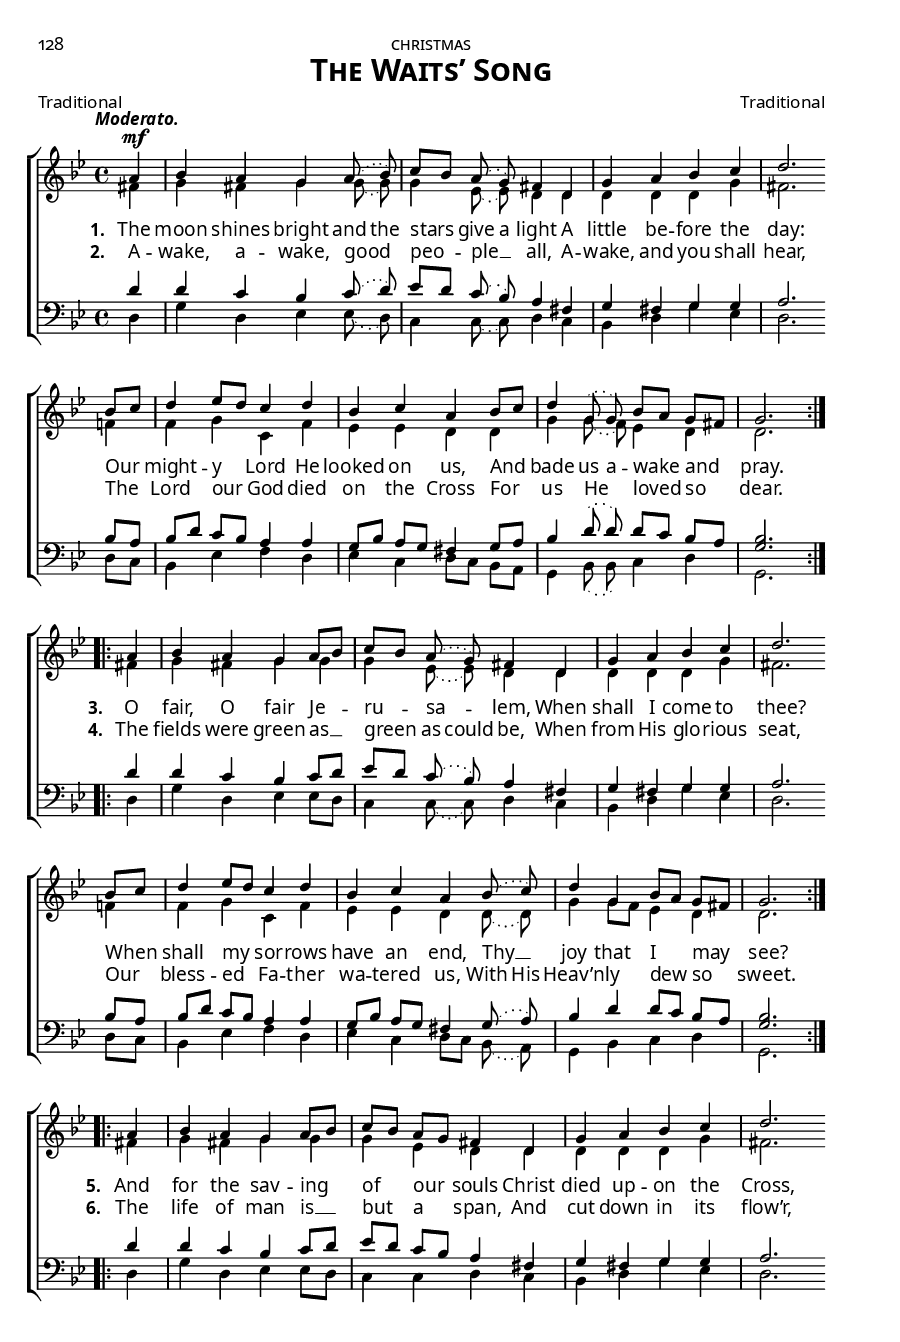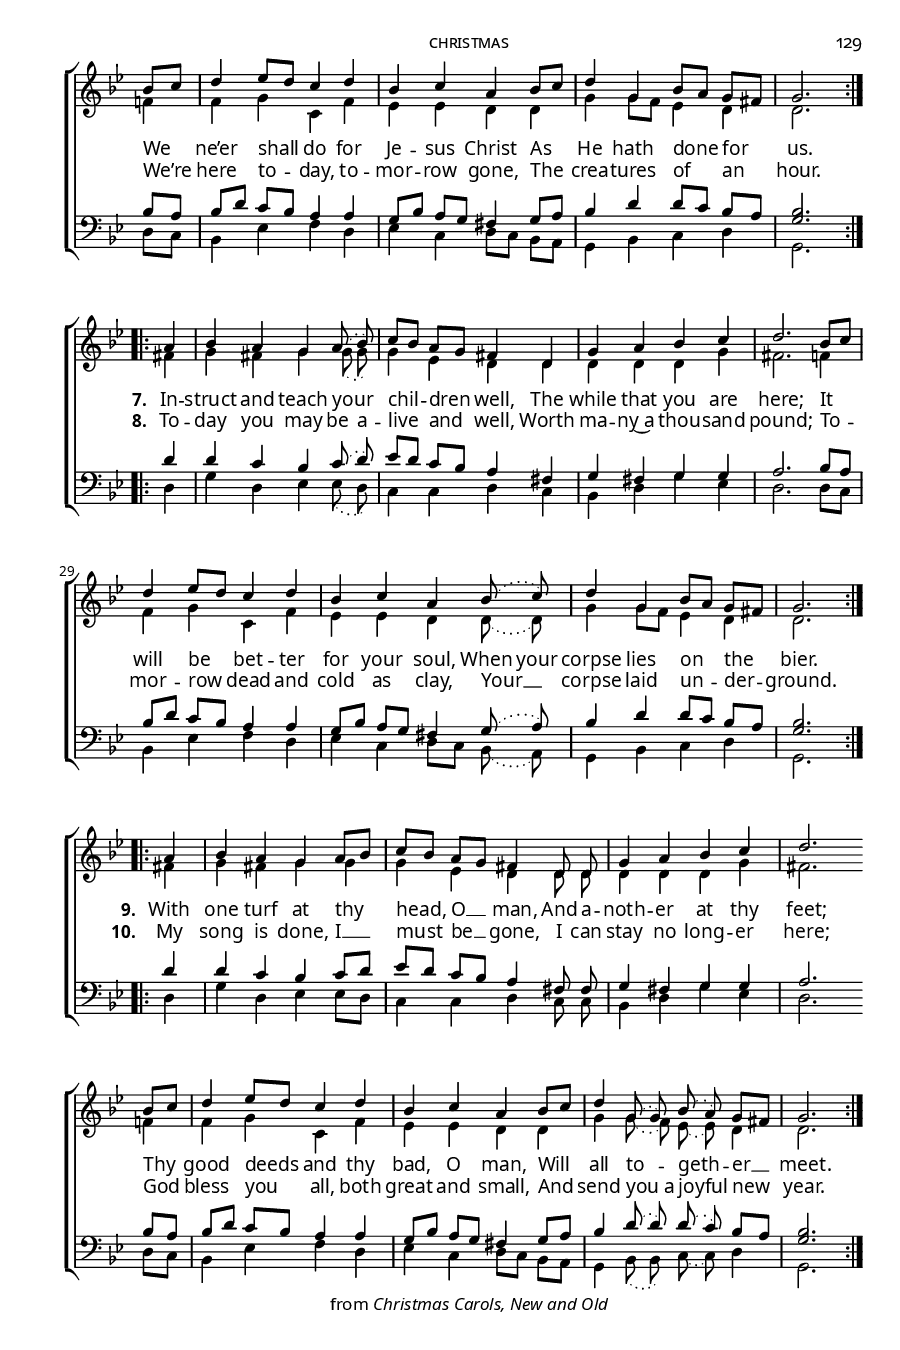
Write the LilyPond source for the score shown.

\version "2.14.2"
\include "util.ly"
\header {
  title = \markup{\override #'(font-name . "Garamond Premier Pro Semibold"){ \abs-fontsize #15 \smallCapsOldStyle"The Waits’ Song"}}
  poet = \markup\oldStyleNum"Traditional"
  composer = \markup\oldStyleNum"Traditional"
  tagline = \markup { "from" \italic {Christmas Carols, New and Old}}
}
\paper {
  %print-all-headers = ##f
  paper-height = 9\in
  paper-width = 6\in
  indent = 0\in
  %system-system-spacing = #'((basic-distance . 10) (padding . 0))
  system-system-spacing =
    #'((basic-distance . 0)
       (minimum-distance . 0)
       (padding . -5)
       (stretchability . 100))
  ragged-last-bottom = ##f
  ragged-bottom = ##f
  two-sided = ##t
  inner-margin = 0.5\in
  outer-margin = 0.25\in
  top-margin = 0.25\in
  bottom-margin = 0.25\in
  first-page-number = #128
  print-first-page-number = ##t
  headerLine = \markup{\override #'(font-name . "Garamond Premier Pro") \smallCapsOldStyle"christmas"}
  oddHeaderMarkup = \markup\fill-line{
     \override #'(font-name . "Garamond Premier Pro")\abs-fontsize #8.5
     \combine 
        \fill-line{"" \if \should-print-page-number
        \oldStylePageNum""
        }
        \fill-line{\headerLine}
  }
  evenHeaderMarkup = \markup {
     \override #'(font-name . "Garamond Premier Pro")\abs-fontsize #8.5
     \combine
        \if \should-print-page-number
        \oldStylePageNum""
        \fill-line{\headerLine}
  }
}
#(set-global-staff-size 15) \paper{ #(define fonts (make-pango-font-tree "GoudyOlSt BT" "Garamond Premier Pro" "Garamond Premier Pro" (/ 15 20))) }
global = {
  \key bes \major
  \time 4/4
  \autoBeamOff
  \override DynamicLineSpanner #'staff-padding = #0.0
  \override DynamicLineSpanner #'Y-extent = #'(-1 . 1)
  \slurDotted
}

sopMusic = \relative c'' {
  \repeat volta 2 {
    \partial 4 a4^\mf |
    bes4 a g a8( bes) |
    c[ bes] a( g) fis4 d |
    
    g a bes c |
    d2. \bar"" bes8[ c] |
    d4 ees8[ d] c4 d |
    
    bes4 c a bes8[ c] |
    d4 g,8( g) bes[ a] g[ fis] |
    g2. \break
  }
  
  %sop2
  \repeat volta 2 {
    a4 |
    bes4 a g a8[ bes] |
    c[ bes] a( g) fis4 d |
    
    g a bes c |
    d2. \bar"" bes8[ c] |
    d4 ees8[ d] c4 d |
    
    bes4 c a bes8( c) |
    d4 g,4 bes8[ a] g[ fis] |
    g2. \break
  }
  
  %sop3
  \repeat volta 2 {
    a4 |
    bes4 a g a8[ bes] |
    c[ bes] a[ g] fis4 d |
    
    g a bes c |
    d2. \bar""\break bes8[ c] |
    d4 ees8[ d] c4 d |
    
    bes4 c a bes8[ c] |
    d4 g,4 bes8[ a] g[ fis] |
    g2. \break
  }
  
  %sop4
  \repeat volta 2 {
    a4 |
    bes4 a g a8( bes) |
    c[ bes] a[ g] fis4 d |
    
    g a bes c |
    d2. \bar"" bes8[ c] |
    d4 ees8[ d] c4 d |
    
    bes4 c a bes8( c) |
    d4 g,4 bes8[ a] g[ fis] |
    g2. \break
  }
  
  %sop5
  \repeat volta 2 {
    a4 |
    bes4 a g a8[ bes] |
    c[ bes] a[ g] fis4 d8 d |
    
    g4 a bes c |
    d2. \bar""\break bes8[ c] |
    d4 ees8[ d] c4 d |
    
    bes4 c a bes8[ c] |
    d4 g,8( g) bes( a) g[ fis] |
    g2. \break
  }
}
sopWords = \lyricmode {
  
}

altoMusic = \relative c' {
  %alto1
  \repeat volta 2 {
    fis4 |
    g fis g g8( g) |
    g4 ees8( ees) d4 d |
    
    d d d g |
    fis2. f4 |
    f g c, f |
    
    ees ees d d |
    g g8( f) ees4 d |
    d2.
  }
  
  %alto2
  \repeat volta 2 {
    fis4 |
    g fis g g |
    g ees8( ees) d4 d |
    
    d d d g |
    fis2. f4 |
    f g c, f |
    
    ees ees d d8( d) |
    g4 g8[ f] ees4 d |
    d2.
  }
  
  %alto3
  \repeat volta 2 {
    fis4 |
    g fis g g |
    g ees4 d4 d |
    
    d d d g |
    fis2. f4 |
    f g c, f |
    
    ees ees d d |
    g4 g8[ f] ees4 d |
    d2.
  }
  
  %alto4
  \repeat volta 2 {
    fis4 |
    g fis g g8( g) |
    g4 ees4 d4 d |
    
    d d d g |
    fis2. f4 |
    f g c, f |
    
    ees ees d d8( d) |
    g4 g8[ f] ees4 d |
    d2.
  }
  
  %alto5
  \repeat volta 2 {
    fis4 |
    g fis g g |
    g ees4 d4 d8 d |
    
    d4 d d g |
    fis2. f4 |
    f g c, f |
    
    ees ees d d |
    g g8( f) ees8( ees) d4 |
    d2.
  }
  
}
altoWords = \lyricmode {
  \dropLyricsV
  \set stanza = #"1. "
  \set ignoreMelismata = ##t
  The moon shines bright and the stars _ give a light
  \unset ignoreMelismata
  A little be -- fore the day:
  Our might -- y Lord He looked on us,
  And bade \set ignoreMelismata = ##t
  us a --
  \unset ignoreMelismata
  wake and pray.
  
  \set stanza = #"3. "
  O fair, O fair Je -- ru -- sa -- lem,
  When shall I come to thee?
  When shall my sor -- rows have an end,
  Thy __ joy that I may see?

  \set stanza = #"5. "
  And for the sav -- ing of our souls
  Christ died up -- on the Cross,
  We ne’er shall do for Je -- sus Christ
  As He hath done for us.

  \set stanza = #"7. "
  In -- struct and teach your chil -- dren well,
  The while that you are here;
  It will be bet -- ter for your soul,
  \set ignoreMelismata = ##t
  When your \unset ignoreMelismata corpse lies on the bier.

  \set stanza = #"9. "
  With one turf at thy head, O __ man,
  And a -- noth -- er at thy feet;
  Thy good deeds and thy bad, O man,
  Will all to -- geth -- er __ meet.
}
altoWordsII = \lyricmode {
  \dropLyricsV
%\markup\italic
  \set stanza = #"2. "
  A -- wake, a -- wake, good peo -- ple __ all,
  A -- wake, and you shall hear,
  The Lord our God died on the Cross
  For us He loved so dear.
  
  \set stanza = #"4. "
  The fields were green as __ green
  \set ignoreMelismata = ##t
  as could be,
  \unset ignoreMelismata
  When from His glo -- rious seat,
  Our bless -- ed Fa -- ther wa -- tered us,
  \set ignoreMelismata = ##t
  With His
  \unset ignoreMelismata
  Heav’n -- ly dew so sweet.

  \set stanza = #"6. "
  The life of man is __ but a span,
  And cut down in its flow’r,
  We’re here to -- day, to -- mor -- row gone,
  The crea -- tures of an hour.

  \set stanza = #"8. "
  To -- day you may
  \set ignoreMelismata = ##t
  be a --
  \unset ignoreMelismata
  live and well,
  Worth ma -- ny~a thou -- sand pound;
  To -- mor -- row dead and cold as clay,
  Your __ corpse laid un -- der -- ground.

  \set stanza = #"10. "
  My song is done, I __ must be __ gone,
  I can stay no long -- er here;
  God bless you all, both great and small,
  And send you_a joyful new year.
}
altoWordsIII = \lyricmode {
}
altoWordsIV = \lyricmode {

}
altoWordsV = \lyricmode {
  
}
altoWordsVI = \lyricmode {
}
altoWordsVII = \lyricmode {
}
altoWordsVIII = \lyricmode {
}
altoWordsIX = \lyricmode {
}
altoWordsX = \lyricmode {
}
tenorMusic = \relative c' {
  \tempo \markup\italic "Moderato."
  %tenor1
  \repeat volta 2 {
    d4 |
    d c bes c8( d) |
    ees[ d] c( bes) a4 fis |
    
    g fis g g |
    a2. bes8[ a] |
    bes[ d] c[ bes] a4 a |
    
    g8[ bes] a[ g] fis4 g8[ a] |
    bes4 d8( d) d[ c] bes[ a] |
    <bes g>2.
  }

  %tenor2
  \repeat volta 2 {
    d4 |
    d c bes c8[ d] |
    ees[ d] c( bes) a4 fis |
    
    g fis g g |
    a2. bes8[ a] |
    bes[ d] c[ bes] a4 a |
    
    g8[ bes] a[ g] fis4 g8( a) |
    bes4 d d8[ c] bes[ a] |
    <bes g>2.
  }

  %tenor3
  \repeat volta 2 {
    d4 |
    d c bes c8[ d] |
    ees[ d] c[ bes] a4 fis |
    
    g fis g g |
    a2. bes8[ a] |
    bes[ d] c[ bes] a4 a |
    
    g8[ bes] a[ g] fis4 g8[ a] |
    bes4 d d8[ c] bes[ a] |
    <bes g>2.
  }

  %tenor4
  \repeat volta 2 {
    d4 |
    d c bes c8( d) |
    ees[ d] c[ bes] a4 fis |
    
    g fis g g |
    a2. bes8[ a] |
    bes[ d] c[ bes] a4 a |
    
    g8[ bes] a[ g] fis4 g8( a) |
    bes4 d d8[ c] bes[ a] |
    <bes g>2.
  }

  %tenor5
  \repeat volta 2 {
    d4 |
    d c bes c8[ d] |
    ees[ d] c[ bes] a4 fis8 fis |
    
    g4 fis g g |
    a2. bes8[ a] |
    bes[ d] c[ bes] a4 a |
    
    g8[ bes] a[ g] fis4 g8[ a] |
    bes4 d8( d) d( c) bes[ a] |
    <bes g>2.
  }

}
tenorWords = \lyricmode {

}

bassMusic = \relative c, {
  %bass1
  \repeat volta 2 {
    d'4 |
    g d ees ees8( d) |
    c4 c8( c) d4 c |
    
    bes4 d g ees |
    d2. d8[ c] |
    bes4 ees f d |
    
    ees c d8[ c] bes[ a] |
    g4 bes8( bes) c4 d |
    g,2.
  }

  %bass2
  \repeat volta 2 {
    d'4 |
    g d ees ees8[ d] |
    c4 c8( c) d4 c |
    
    bes4 d g ees |
    d2. d8[ c] |
    bes4 ees f d |
    
    ees c d8[ c] bes( a) |
    g4 bes c d |
    g,2.
  }

  %bass3
  \repeat volta 2 {
    d'4 |
    g d ees ees8[ d] |
    c4 c4 d4 c |
    
    bes4 d g ees |
    d2. d8[ c] |
    bes4 ees f d |
    
    ees c d8[ c] bes[ a] |
    g4 bes c d |
    g,2.
  }

  %bass4
  \repeat volta 2 {
    d'4 |
    g d ees ees8( d) |
    c4 c4 d4 c |
    
    bes4 d g ees |
    d2. d8[ c] |
    bes4 ees f d |
    
    ees c d8[ c] bes( a) |
    g4 bes c d |
    g,2.
  }

  %bass5
  \repeat volta 2 {
    d'4 |
    g d ees ees8[ d] |
    c4 c4 d4 c8 c |
    
    bes4 d g ees |
    d2. d8[ c] |
    bes4 ees f d |
    
    ees c d8[ c] bes[ a] |
    g4 bes8( bes) c( c) d4 |
    g,2.
  }

}
bassWords = \lyricmode {

}

pianoRH = \relative c' {
  
}
pianoLH = \relative c' {
  
}

\score {
  <<
   \new ChoirStaff <<
%    \new Lyrics = sopranos \with { \override VerticalAxisGroup #'nonstaff-relatedstaff-spacing = #'((basic-distance . 1)) }
    \new Staff = women <<
      \new Voice = "sopranos" { \voiceOne << \global \sopMusic >> }
      \new Voice = "altos" { \voiceTwo << \global \altoMusic >> }
    >>
    \new Lyrics \with { alignAboveContext = #"women" \override VerticalAxisGroup #'nonstaff-relatedstaff-spacing = #'((basic-distance . 1))} \lyricsto "sopranos" \sopWords
    \new Lyrics = "altosX"  \with { alignBelowContext = #"women" \override VerticalAxisGroup #'nonstaff-relatedstaff-spacing = #'((basic-distance . 1))} \lyricsto "sopranos" \altoWordsX
    \new Lyrics = "altosIX"  \with { alignBelowContext = #"women" \override VerticalAxisGroup #'nonstaff-relatedstaff-spacing = #'((basic-distance . 1))} \lyricsto "sopranos" \altoWordsIX
    \new Lyrics = "altosVIII"  \with { alignBelowContext = #"women" \override VerticalAxisGroup #'nonstaff-relatedstaff-spacing = #'((basic-distance . 1))} \lyricsto "sopranos" \altoWordsVIII
    \new Lyrics = "altosVII"  \with { alignBelowContext = #"women" \override VerticalAxisGroup #'nonstaff-relatedstaff-spacing = #'((basic-distance . 1))} \lyricsto "sopranos" \altoWordsVII
    \new Lyrics = "altosVI"  \with { alignBelowContext = #"women" \override VerticalAxisGroup #'nonstaff-relatedstaff-spacing = #'((basic-distance . 1))} \lyricsto "sopranos" \altoWordsVI
    \new Lyrics = "altosV"  \with { alignBelowContext = #"women" \override VerticalAxisGroup #'nonstaff-relatedstaff-spacing = #'((basic-distance . 1))} \lyricsto "sopranos" \altoWordsV
    \new Lyrics = "altosIV"  \with { alignBelowContext = #"women" \override VerticalAxisGroup #'nonstaff-relatedstaff-spacing = #'((basic-distance . 1))} \lyricsto "sopranos" \altoWordsIV
    \new Lyrics = "altosIII"  \with { alignBelowContext = #"women" \override VerticalAxisGroup #'nonstaff-relatedstaff-spacing = #'((basic-distance . 1))} \lyricsto "sopranos" \altoWordsIII
    \new Lyrics = "altosII"  \with { alignBelowContext = #"women" \override VerticalAxisGroup #'nonstaff-relatedstaff-spacing = #'((basic-distance . 1))} \lyricsto "sopranos" \altoWordsII
    \new Lyrics = "altos"  \with { alignBelowContext = #"women" } \lyricsto "sopranos" \altoWords
   \new Staff = men <<
      \clef bass
      \new Voice = "tenors" { \voiceOne << \global \tenorMusic >> }
      \new Voice = "basses" { \voiceTwo << \global \bassMusic >> }
    >>
    \new Lyrics \with { alignAboveContext = #"men" \override VerticalAxisGroup #'nonstaff-relatedstaff-spacing = #'((basic-distance . 1)) } \lyricsto "tenors" \tenorWords
    \new Lyrics \with { alignBelowContext = #"men" \override VerticalAxisGroup #'nonstaff-relatedstaff-spacing = #'((basic-distance . 1)) } \lyricsto "basses" \bassWords
  >>
%    \new PianoStaff << \new Staff { \new Voice { \pianoRH } } \new Staff { \clef "bass" \pianoLH } >>
  >>
  \layout {
    \context {
      \Score
      %\override SpacingSpanner #'base-shortest-duration = #(ly:make-moment 1 8)
      %\override SpacingSpanner #'common-shortest-duration = #(ly:make-moment 1 4)
    }
    \context {
      % Remove all empty staves
      % \Staff \RemoveEmptyStaves \override VerticalAxisGroup #'remove-first = ##t
    }
    \context {
      \Lyrics
      \override LyricText #'X-offset = #center-on-word
    }
  }
  \midi {
    \tempo 4 = 95
    \set Staff.midiInstrument = "piccolo"
  
    \context {
      \Voice
      \remove "Dynamic_performer"
    }
  }
}
